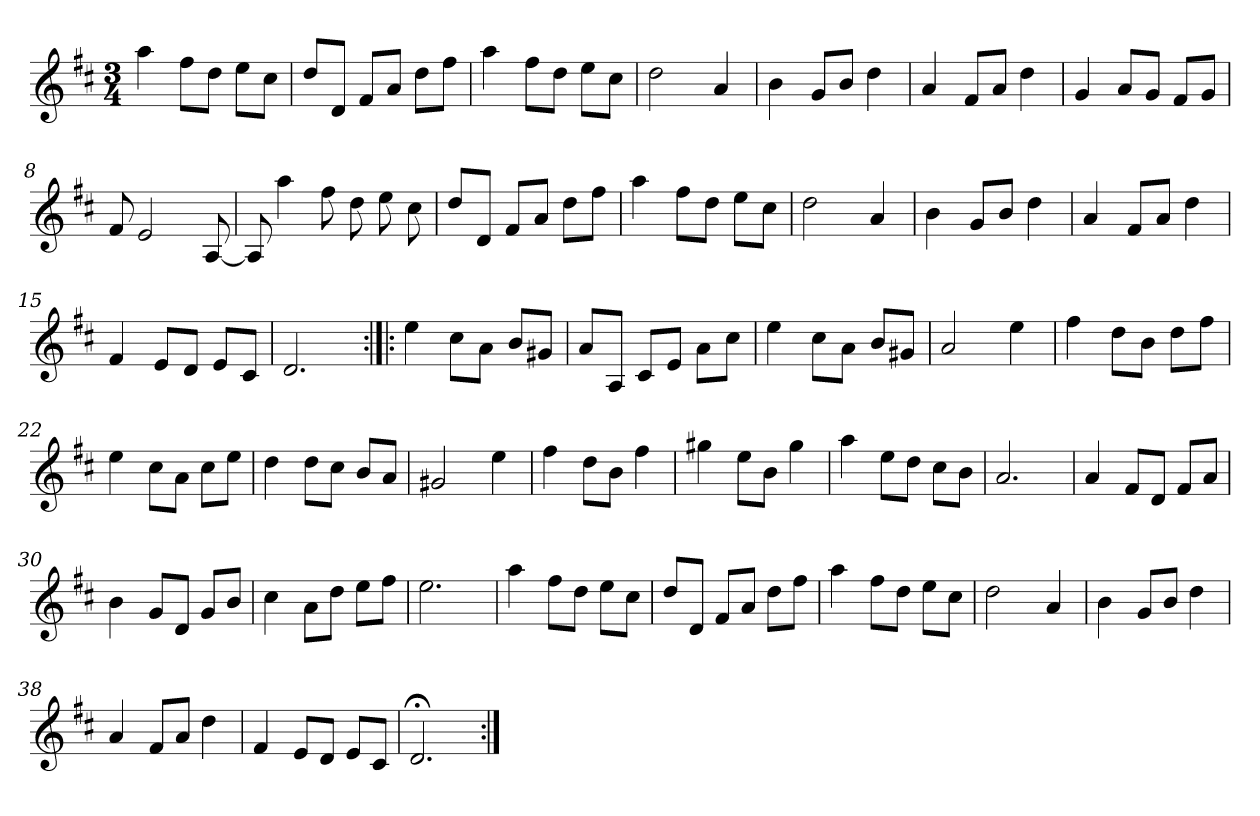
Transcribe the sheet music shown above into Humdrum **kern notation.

**kern
*part1
*staff1
*clefG2
*k[f#c#]
*D:
*M3/4
*MM120
=1
4aa
8ff#\L
8dd\J
8ee\L
8cc#\J
=2
8dd/L
8d/J
8f#/L
8a/J
8dd\L
8ff#\J
=3
4aa
8ff#\L
8dd\J
8ee\L
8cc#\J
=4
2dd
4a
=5
4b
8g/L
8b/J
4dd
=6
4a
8f#/L
8a/J
4dd
=7
4g
8a/L
8g/J
8f#/L
8g/J
=8
8f#
2e
[8A
=9
8A]
4aa
8ff#
8dd
8ee
8cc#
=10
8dd/L
8d/J
8f#/L
8a/J
8dd\L
8ff#\J
=11
4aa
8ff#\L
8dd\J
8ee\L
8cc#\J
=12
2dd
4a
=13
4b
8g/L
8b/J
4dd
=14
4a
8f#/L
8a/J
4dd
=15
4f#
8e/L
8d/J
8e/L
8c#/J
=16
2.d
=17:|!|:
4ee
8cc#\L
8a\J
8b/L
8g#X/J
=18
8a/L
8A/J
8c#/L
8e/J
8a\L
8cc#\J
=19
4ee
8cc#\L
8a\J
8b/L
8g#X/J
=20
2a
4ee
=21
4ff#
8dd\L
8b\J
8dd\L
8ff#\J
=22
4ee
8cc#\L
8a\J
8cc#\L
8ee\J
=23
4dd
8dd\L
8cc#\J
8b/L
8a/J
=24
2g#X
4ee
=25
4ff#
8dd\L
8b\J
4ff#
=26
4gg#X
8ee\L
8b\J
4gg#
=27
4aa
8ee\L
8dd\J
8cc#\L
8b\J
=28
2.a
=29
4a
8f#/L
8d/J
8f#/L
8a/J
=30
4b
8g/L
8d/J
8g/L
8b/J
=31
4cc#
8a\L
8dd\J
8ee\L
8ff#\J
=32
2.ee
=33
4aa
8ff#\L
8dd\J
8ee\L
8cc#\J
=34
8dd/L
8d/J
8f#/L
8a/J
8dd\L
8ff#\J
=35
4aa
8ff#\L
8dd\J
8ee\L
8cc#\J
=36
2dd
4a
=37
4b
8g/L
8b/J
4dd
=38
4a
8f#/L
8a/J
4dd
=39
4f#
8e/L
8d/J
8e/L
8c#/J
=40
2.d;<
=:|!
*-
